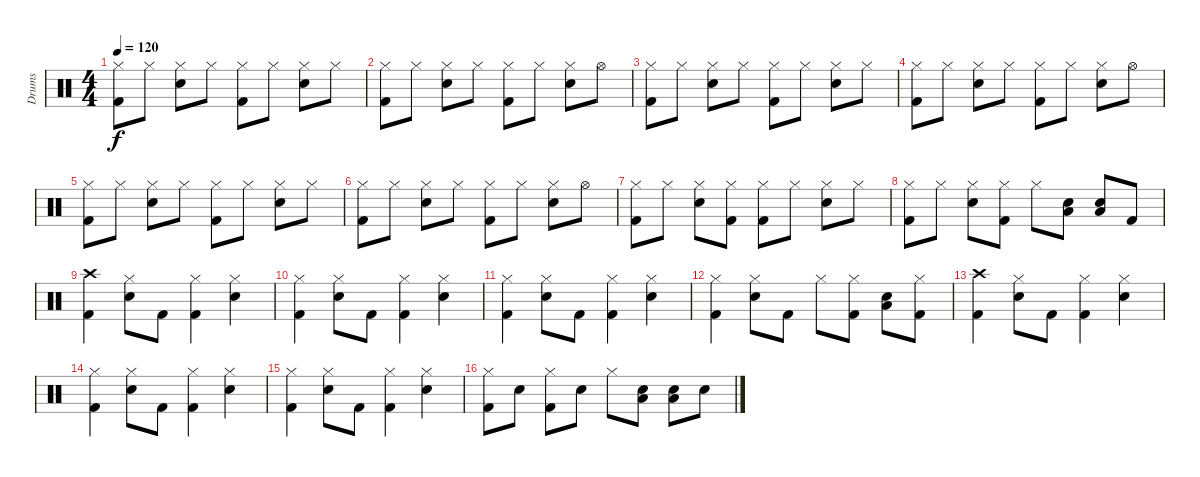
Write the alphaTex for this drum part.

\track ("Drums" "Drums") {instrument percussion}
\staff {score}
\articulation defaults
\ts (4 4)
\tempo 120
\clef neutral
\ks c
("Hi-Hat (closed)" "Kick (hit) 2").8{dy f} "Hi-Hat (closed)".8 ("Hi-Hat (closed)" "Electric Snare (hit)").8 "Hi-Hat (closed)".8 ("Hi-Hat (closed)" "Kick (hit) 2").8 "Hi-Hat (closed)".8 ("Hi-Hat (closed)" "Electric Snare (hit)").8 "Hi-Hat (closed)".8 |
("Hi-Hat (closed)" "Kick (hit) 2").8 "Hi-Hat (closed)".8 ("Hi-Hat (closed)" "Electric Snare (hit)").8 "Hi-Hat (closed)".8 ("Hi-Hat (closed)" "Kick (hit) 2").8 "Hi-Hat (closed)".8 ("Hi-Hat (closed)" "Electric Snare (hit)").8 "Hi-Hat (open)".8 |
("Hi-Hat (closed)" "Kick (hit) 2").8 "Hi-Hat (closed)".8 ("Hi-Hat (closed)" "Electric Snare (hit)").8 "Hi-Hat (closed)".8 ("Hi-Hat (closed)" "Kick (hit) 2").8 "Hi-Hat (closed)".8 ("Hi-Hat (closed)" "Electric Snare (hit)").8 "Hi-Hat (closed)".8 |
("Hi-Hat (closed)" "Kick (hit) 2").8 "Hi-Hat (closed)".8 ("Hi-Hat (closed)" "Electric Snare (hit)").8 "Hi-Hat (closed)".8 ("Hi-Hat (closed)" "Kick (hit) 2").8 "Hi-Hat (closed)".8 ("Hi-Hat (closed)" "Electric Snare (hit)").8 "Hi-Hat (open)".8 |
("Hi-Hat (closed)" "Kick (hit) 2").8 "Hi-Hat (closed)".8 ("Hi-Hat (closed)" "Electric Snare (hit)").8 "Hi-Hat (closed)".8 ("Hi-Hat (closed)" "Kick (hit) 2").8 "Hi-Hat (closed)".8 ("Hi-Hat (closed)" "Electric Snare (hit)").8 "Hi-Hat (closed)".8 |
("Hi-Hat (closed)" "Kick (hit) 2").8 "Hi-Hat (closed)".8 ("Hi-Hat (closed)" "Electric Snare (hit)").8 "Hi-Hat (closed)".8 ("Hi-Hat (closed)" "Kick (hit) 2").8 "Hi-Hat (closed)".8 ("Hi-Hat (closed)" "Electric Snare (hit)").8 "Hi-Hat (open)".8 |
("Hi-Hat (closed)" "Kick (hit) 2").8 "Hi-Hat (closed)".8 ("Hi-Hat (closed)" "Electric Snare (hit)").8 ("Hi-Hat (closed)" "Kick (hit) 2").8 ("Hi-Hat (closed)" "Kick (hit) 2").8 "Hi-Hat (closed)".8 ("Hi-Hat (closed)" "Electric Snare (hit)").8 "Hi-Hat (closed)".8 |
("Hi-Hat (closed)" "Kick (hit) 2").8 "Hi-Hat (closed)".8 ("Hi-Hat (closed)" "Electric Snare (hit)").8 ("Hi-Hat (closed)" "Kick (hit) 2").8 "Hi-Hat (closed)".8 ("Low Tom (hit)" "Electric Snare (hit)").8 ("Low Tom (hit)" "Electric Snare (hit)").8 "Kick (hit) 2".8 |
("Crash high (hit)" "Kick (hit) 2").4 ("Hi-Hat (closed)" "Electric Snare (hit)").8 "Kick (hit) 2".8 ("Hi-Hat (closed)" "Kick (hit) 2").4 ("Hi-Hat (closed)" "Electric Snare (hit)").4 |
("Hi-Hat (closed)" "Kick (hit) 2").4 ("Hi-Hat (closed)" "Electric Snare (hit)").8 "Kick (hit) 2".8 ("Hi-Hat (closed)" "Kick (hit) 2").4 ("Hi-Hat (closed)" "Electric Snare (hit)").4 |
("Hi-Hat (closed)" "Kick (hit) 2").4 ("Hi-Hat (closed)" "Electric Snare (hit)").8 "Kick (hit) 2".8 ("Hi-Hat (closed)" "Kick (hit) 2").4 ("Hi-Hat (closed)" "Electric Snare (hit)").4 |
("Hi-Hat (closed)" "Kick (hit) 2").4 ("Hi-Hat (closed)" "Electric Snare (hit)").8 "Kick (hit) 2".8 "Hi-Hat (closed)".8 ("Hi-Hat (closed)" "Kick (hit) 2").8 ("Low Tom (hit)" "Electric Snare (hit)").8 ("Hi-Hat (closed)" "Kick (hit) 2").8 |
("Crash high (hit)" "Kick (hit) 2").4 ("Hi-Hat (closed)" "Electric Snare (hit)").8 "Kick (hit) 2".8 ("Hi-Hat (closed)" "Kick (hit) 2").4 ("Hi-Hat (closed)" "Electric Snare (hit)").4 |
("Hi-Hat (closed)" "Kick (hit) 2").4 ("Hi-Hat (closed)" "Electric Snare (hit)").8 "Kick (hit) 2".8 ("Hi-Hat (closed)" "Kick (hit) 2").4 ("Hi-Hat (closed)" "Electric Snare (hit)").4 |
("Hi-Hat (closed)" "Kick (hit) 2").4 ("Hi-Hat (closed)" "Electric Snare (hit)").8 "Kick (hit) 2".8 ("Hi-Hat (closed)" "Kick (hit) 2").4 ("Hi-Hat (closed)" "Electric Snare (hit)").4 |
("Hi-Hat (closed)" "Kick (hit) 2").8 "Electric Snare (hit)".8 ("Hi-Hat (closed)" "Kick (hit) 2").8 "Electric Snare (hit)".8 "Hi-Hat (closed)".8 ("Low Tom (hit)" "Electric Snare (hit)").8 ("Low Tom (hit)" "Electric Snare (hit)").8 "Electric Snare (hit)".8
